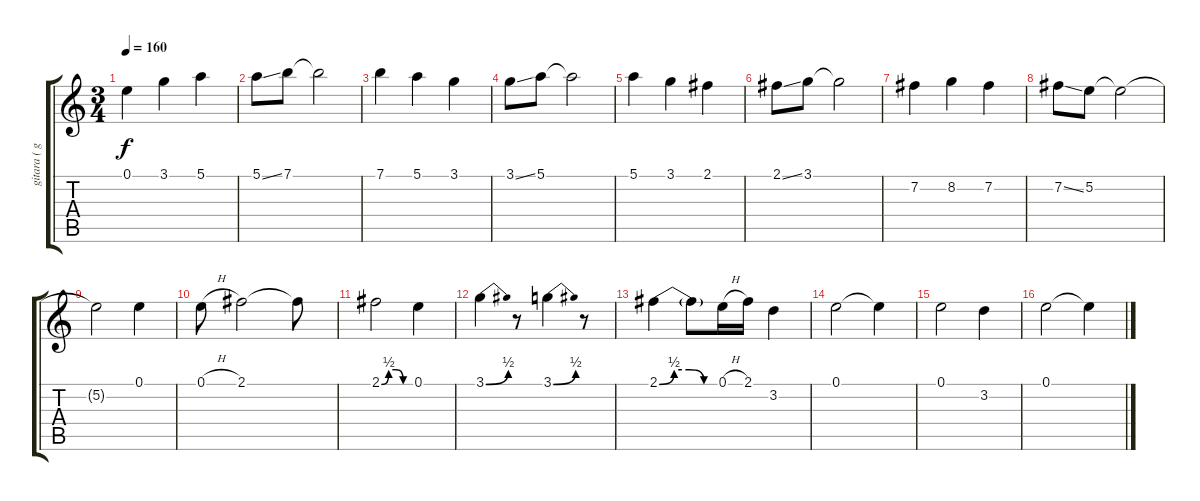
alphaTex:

\track ("gitara ( guitar )" "gitara ( g") {instrument overdrivenguitar}
\staff {score tabs}
\tuning (E4 B3 G3 D3 A2 E2) {hide}
\ts (3 4)
\tempo 160
\clef g2
\ks c
0.1.4{dy f} 3.1.4 5.1.4 |
5.1{ss}.8 7.1.8 7.1{t}.2 |
7.1.4 5.1.4 3.1.4 |
3.1{ss}.8 5.1.8 5.1{t}.2 |
5.1.4 3.1.4 2.1.4 |
2.1{ss}.8 3.1.8 3.1{t}.2 |
7.2.4 8.2.4 7.2.4 |
7.2{ss}.8 5.2.8 5.2{t}.2 |
5.2{t}.2 0.1.4 |
0.1{h}.8 2.1.2 2.1{t}.8 |
2.1{be (custom 0 0 15 2 30 2 45 0 60 0)}.2 0.1.4 |
3.1{be (bend 0 0 60 2)}.4 r.8 3.1{be (bend 0 0 60 2)}.4 r.8 |
2.1{be (custom 0 0 15 2 30 2 45 0 60 0)}.4 2.1{t}.8 0.1{h}.16 2.1.16 3.2.4 |
0.1.2 0.1{t}.4 |
0.1.2 3.2.4 |
0.1.2 0.1{t}.4
